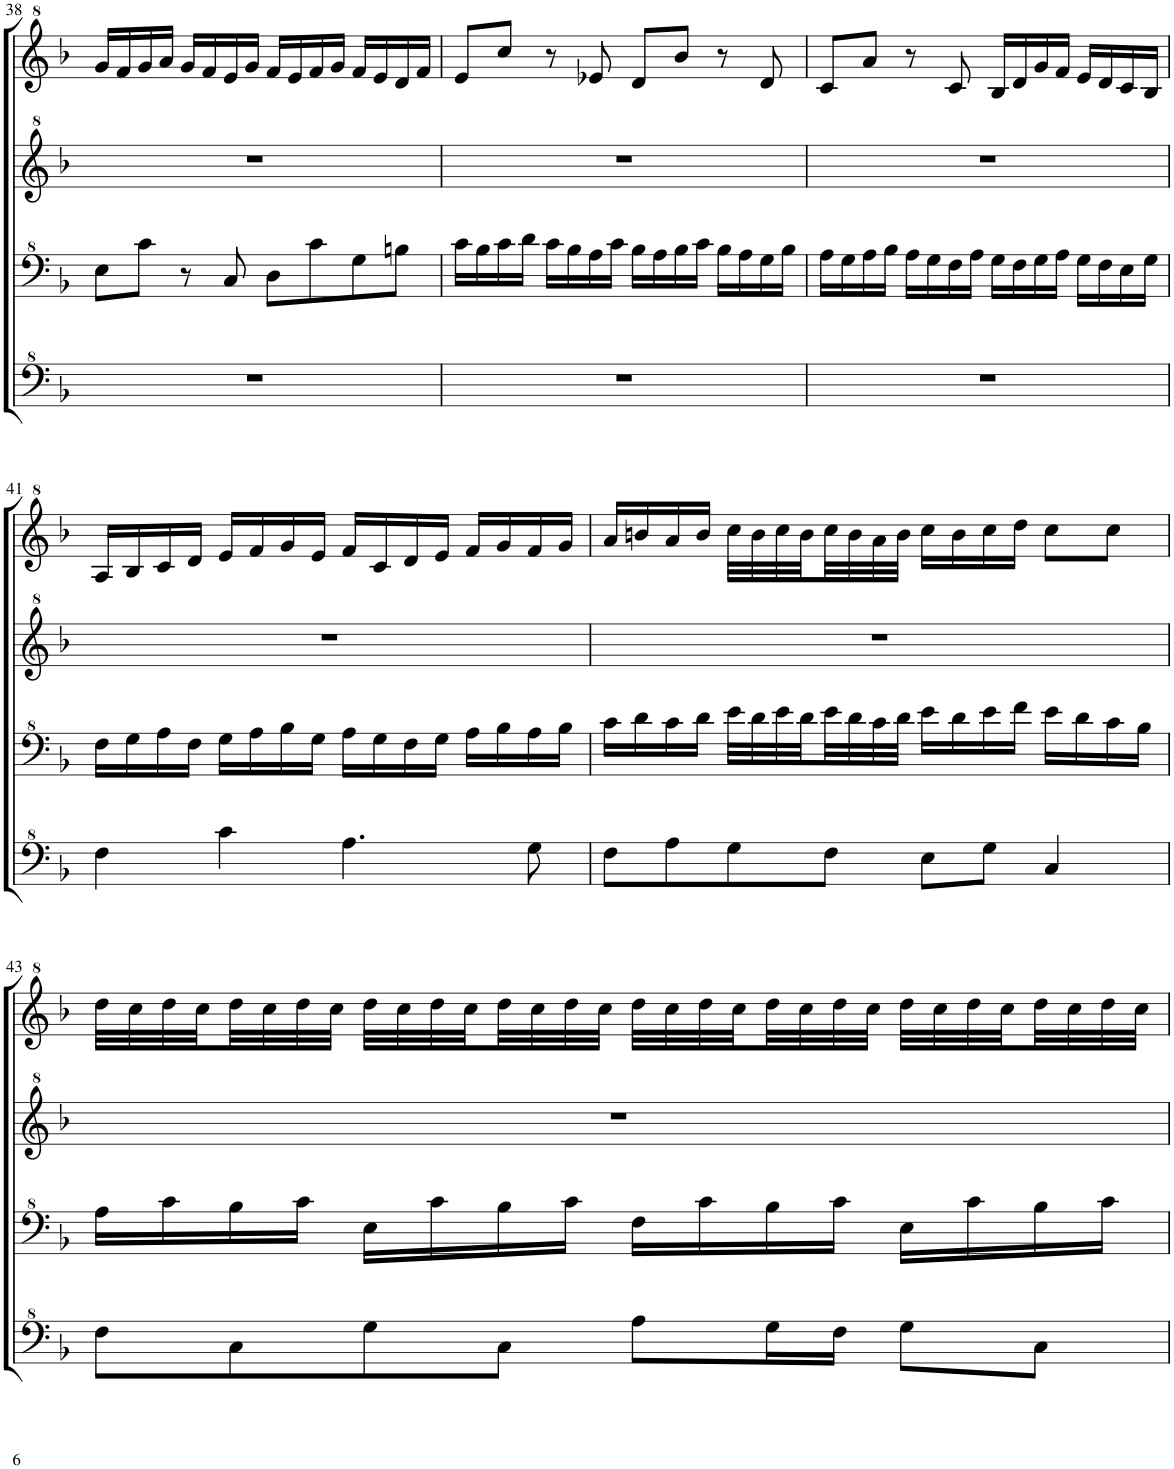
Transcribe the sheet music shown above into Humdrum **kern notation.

**kern	**kern	**kern	**kern
*part1	*part1	*part1	*part1
*staff4	*staff3	*staff2	*staff1
*I"Model III	*	*	*
!!LO:PB:g=z
*clefF^4	*clefF^4	*clefG^2	*clefG^2
*k[b-]	*k[b-]	*k[b-]	*k[b-]
*M4/4	*M4/4	*M4/4	*M4/4
=38	=38	=38	=38
1r	8e\L	1r	16gg/LL
.	.	.	16ff/
.	8cc\J	.	16gg/
.	.	.	16aa/JJ
.	8r	.	16gg/LL
.	.	.	16ff/
.	8c/	.	16ee/
.	.	.	16gg/JJ
.	8d\L	.	16ff/LL
.	.	.	16ee/
.	8cc\	.	16ff/
.	.	.	16gg/JJ
.	8g\	.	16ff/LL
.	.	.	16ee/
.	8bn\J	.	16dd/
.	.	.	16ff/JJ
=39	=39	=39	=39
1r	16cc\LL	1r	8ee/L
.	16b-\	.	.
.	16cc\	.	8ccc/J
.	16dd\JJ	.	.
.	16cc\LL	.	8r
.	16b-\	.	.
.	16a\	.	8ee-X/
.	16cc\JJ	.	.
.	16b-\LL	.	8dd/L
.	16a\	.	.
.	16b-\	.	8bb-/J
.	16cc\JJ	.	.
.	16b-\LL	.	8r
.	16a\	.	.
.	16g\	.	8dd/
.	16b-\JJ	.	.
=40	=40	=40	=40
1r	16a\LL	1r	8cc/L
.	16g\	.	.
.	16a\	.	8aa/J
.	16b-\JJ	.	.
.	16a\LL	.	8r
.	16g\	.	.
.	16f\	.	8cc/
.	16a\JJ	.	.
.	16g\LL	.	16b-/LL
.	16f\	.	16dd/
.	16g\	.	16gg/
.	16a\JJ	.	16ff/JJ
.	16g\LL	.	16ee/LL
.	16f\	.	16dd/
.	16e\	.	16cc/
.	16g\JJ	.	16b-/JJ
!!LO:LB:g=z
=41	=41	=41	=41
4f\	16f\LL	1r	16a/LL
.	16g\	.	16b-/
.	16a\	.	16cc/
.	16f\JJ	.	16dd/JJ
4cc\	16g\LL	.	16ee/LL
.	16a\	.	16ff/
.	16b-\	.	16gg/
.	16g\JJ	.	16ee/JJ
4.a\	16a\LL	.	16ff/LL
.	16g\	.	16cc/
.	16f\	.	16dd/
.	16g\JJ	.	16ee/JJ
.	16a\LL	.	16ff/LL
.	16b-\	.	16gg/
8g\	16a\	.	16ff/
.	16b-\JJ	.	16gg/JJ
=42	=42	=42	=42
8f\L	16cc\LL	1r	16aa/LL
.	16dd\	.	16bbn/
8a\	16cc\	.	16aa/
.	16dd\JJ	.	16bb/JJ
8g\	32ee\LLL	.	32ccc\LLL
.	32dd\	.	32bb\
.	32ee\	.	32ccc\
.	32dd\	.	32bb\
8f\J	32ee\	.	32ccc\
.	32dd\	.	32bb\
.	32cc\	.	32aa\
.	32dd\JJJ	.	32bb\JJJ
8e\L	16ee\LL	.	16ccc\LL
.	16dd\	.	16bb\
8g\J	16ee\	.	16ccc\
.	16ff\JJ	.	16ddd\JJ
4c/	16ee\LL	.	8ccc\L
.	16dd\	.	.
.	16cc\	.	8ccc\J
.	16b-\JJ	.	.
!!LO:LB:g=z
=43	=43	=43	=43
8f\L	16a\LL	1r	32ddd\LLL
.	.	.	32ccc\
.	16cc\	.	32ddd\
.	.	.	32ccc\
8c\	16b-\	.	32ddd\
.	.	.	32ccc\
.	16cc\JJ	.	32ddd\
.	.	.	32ccc\JJJ
8g\	16e\LL	.	32ddd\LLL
.	.	.	32ccc\
.	16cc\	.	32ddd\
.	.	.	32ccc\
8c\J	16b-\	.	32ddd\
.	.	.	32ccc\
.	16cc\JJ	.	32ddd\
.	.	.	32ccc\JJJ
8a\L	16f\LL	.	32ddd\LLL
.	.	.	32ccc\
.	16cc\	.	32ddd\
.	.	.	32ccc\
16g\L	16b-\	.	32ddd\
.	.	.	32ccc\
16f\JJ	16cc\JJ	.	32ddd\
.	.	.	32ccc\JJJ
8g\L	16e\LL	.	32ddd\LLL
.	.	.	32ccc\
.	16cc\	.	32ddd\
.	.	.	32ccc\
8c\J	16b-\	.	32ddd\
.	.	.	32ccc\
.	16cc\JJ	.	32ddd\
.	.	.	32ccc\JJJ
=	=	=	=
*-	*-	*-	*-
